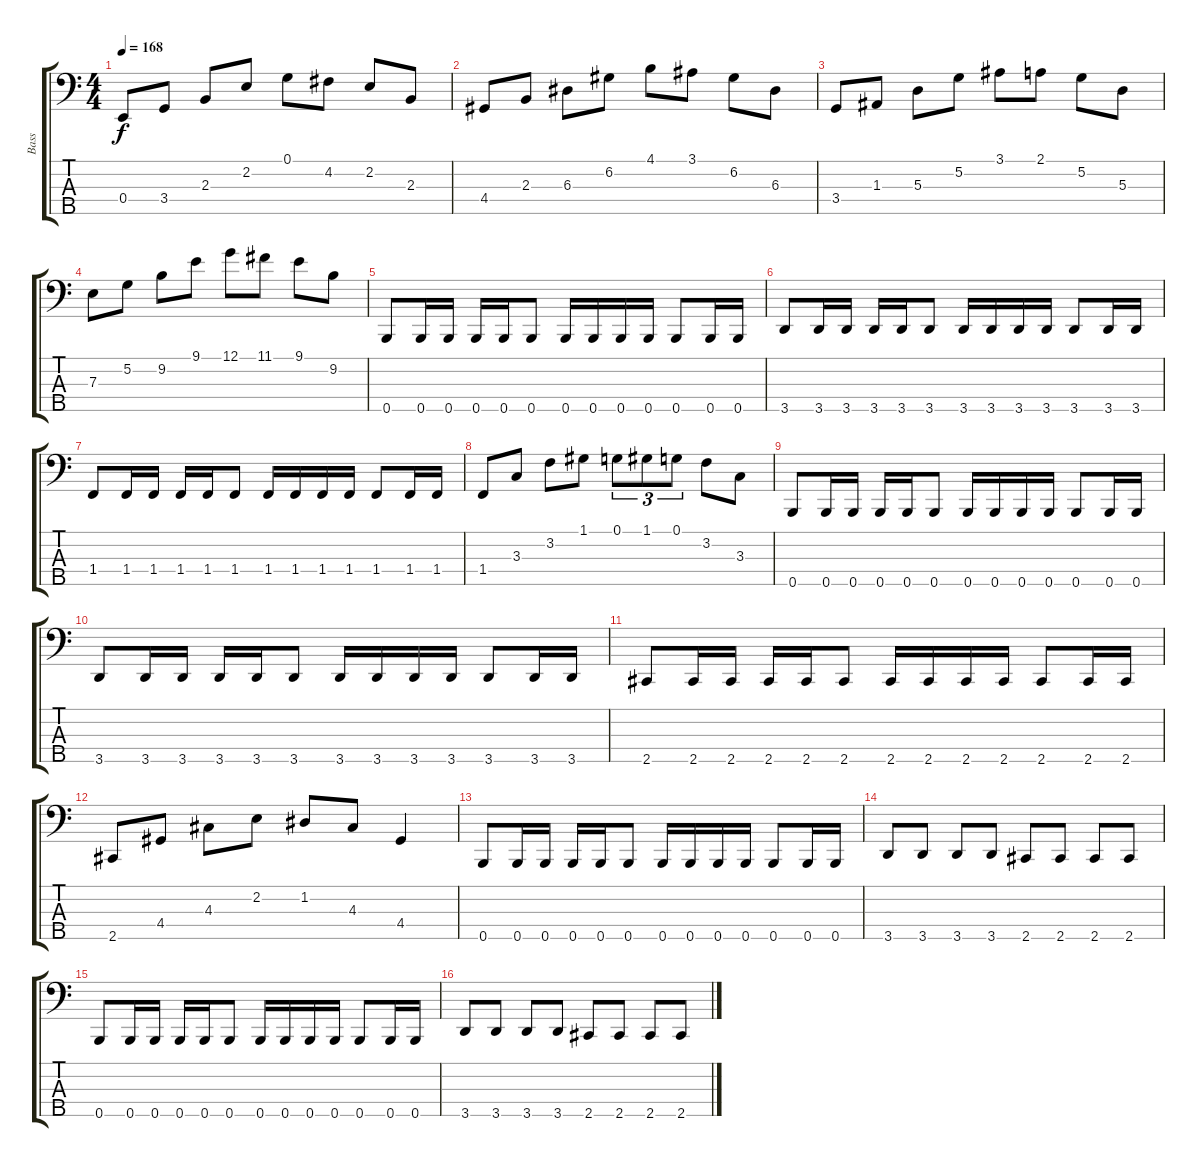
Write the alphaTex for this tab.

\track ("Bass" "Bass") {instrument electricbassfinger}
\staff {score tabs}
\tuning (G2 D2 A1 E1 B0) {hide}
\ts (4 4)
\tempo 168
\clef f4
\ks c
0.4.8{dy f} 3.4.8 2.3.8 2.2.8 0.1.8 4.2.8 2.2.8 2.3.8 |
4.4.8 2.3.8 6.3.8 6.2.8 4.1.8 3.1.8 6.2.8 6.3.8 |
3.4.8 1.3.8 5.3.8 5.2.8 3.1.8 2.1.8 5.2.8 5.3.8 |
7.3.8 5.2.8 9.2.8 9.1.8 12.1.8 11.1.8 9.1.8 9.2.8 |
0.5.8 0.5.16 0.5.16 0.5.16 0.5.16 0.5.8 0.5.16 0.5.16 0.5.16 0.5.16 0.5.8 0.5.16 0.5.16 |
3.5.8 3.5.16 3.5.16 3.5.16 3.5.16 3.5.8 3.5.16 3.5.16 3.5.16 3.5.16 3.5.8 3.5.16 3.5.16 |
1.4.8 1.4.16 1.4.16 1.4.16 1.4.16 1.4.8 1.4.16 1.4.16 1.4.16 1.4.16 1.4.8 1.4.16 1.4.16 |
1.4.8 3.3.8 3.2.8 1.1.8 0.1.8{tu (3 2)} 1.1.8{tu (3 2)} 0.1.8{tu (3 2)} 3.2.8 3.3.8 |
0.5.8 0.5.16 0.5.16 0.5.16 0.5.16 0.5.8 0.5.16 0.5.16 0.5.16 0.5.16 0.5.8 0.5.16 0.5.16 |
3.5.8 3.5.16 3.5.16 3.5.16 3.5.16 3.5.8 3.5.16 3.5.16 3.5.16 3.5.16 3.5.8 3.5.16 3.5.16 |
2.5.8 2.5.16 2.5.16 2.5.16 2.5.16 2.5.8 2.5.16 2.5.16 2.5.16 2.5.16 2.5.8 2.5.16 2.5.16 |
2.5.8 4.4.8 4.3.8 2.2.8 1.2.8 4.3.8 4.4.4 |
0.5.8 0.5.16 0.5.16 0.5.16 0.5.16 0.5.8 0.5.16 0.5.16 0.5.16 0.5.16 0.5.8 0.5.16 0.5.16 |
3.5.8 3.5.8 3.5.8 3.5.8 2.5.8 2.5.8 2.5.8 2.5.8 |
0.5.8 0.5.16 0.5.16 0.5.16 0.5.16 0.5.8 0.5.16 0.5.16 0.5.16 0.5.16 0.5.8 0.5.16 0.5.16 |
3.5.8 3.5.8 3.5.8 3.5.8 2.5.8 2.5.8 2.5.8 2.5.8
